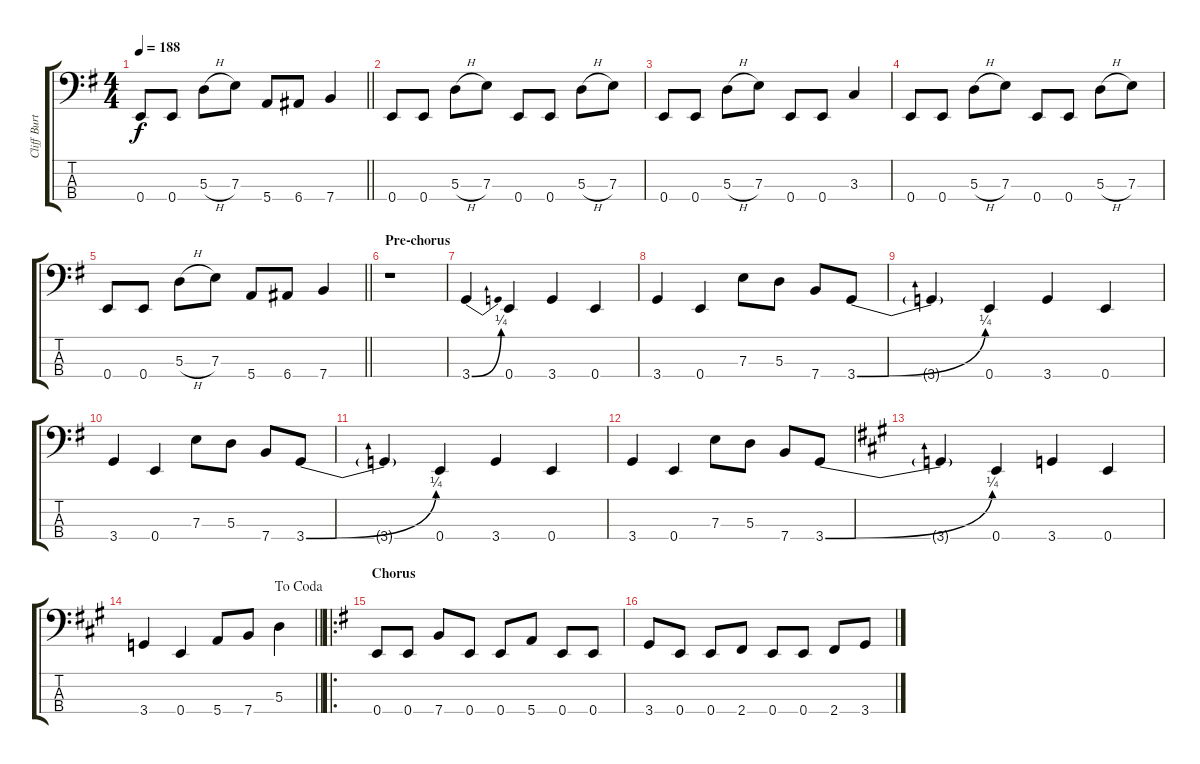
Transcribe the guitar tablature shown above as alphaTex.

\track ("Cliff Burton" "Cliff Burt") {instrument electricbassfinger}
\staff {score tabs}
\tuning (G2 D2 A1 E1) {hide}
\ts (4 4)
\tempo 188
\clef f4
\barLineRight lightlight
\ks g
0.4.8{dy f} 0.4.8 5.3{h}.8 7.3.8 5.4.8 6.4.8 7.4.4 |
0.4.8 0.4.8 5.3{h}.8 7.3.8 0.4.8 0.4.8 5.3{h}.8 7.3.8 |
0.4.8 0.4.8 5.3{h}.8 7.3.8 0.4.8 0.4.8 3.3.4 |
0.4.8 0.4.8 5.3{h}.8 7.3.8 0.4.8 0.4.8 5.3{h}.8 7.3.8 |
\barLineRight lightlight
0.4.8 0.4.8 5.3{h}.8 7.3.8 5.4.8 6.4.8 7.4.4 |
\section ("" "Pre-chorus")
r.1 |
3.4{be (bend 0 0 60 1)}.4 0.4.4 3.4.4 0.4.4 |
3.4.4 0.4.4 7.3.8 5.3.8 7.4.8 3.4{be (bend 0 0 60 1)}.8 |
3.4{t}.4 0.4.4 3.4.4 0.4.4 |
3.4.4 0.4.4 7.3.8 5.3.8 7.4.8 3.4{be (bend 0 0 60 1)}.8 |
3.4{t}.4 0.4.4 3.4.4 0.4.4 |
3.4.4 0.4.4 7.3.8 5.3.8 7.4.8 3.4{be (bend 0 0 60 1)}.8 |
\ks a
3.4{t}.4 0.4.4 3.4.4 0.4.4 |
\jump dacoda
\barLineRight lightlight
3.4.4 0.4.4 5.4.8 7.4.8 5.3.4 |
\ro
\section ("" "Chorus")
\ks g
0.4.8 0.4.8 7.4.8 0.4.8 0.4.8 5.4.8 0.4.8 0.4.8 |
3.4.8 0.4.8 0.4.8 2.4.8 0.4.8 0.4.8 2.4.8 3.4.8
